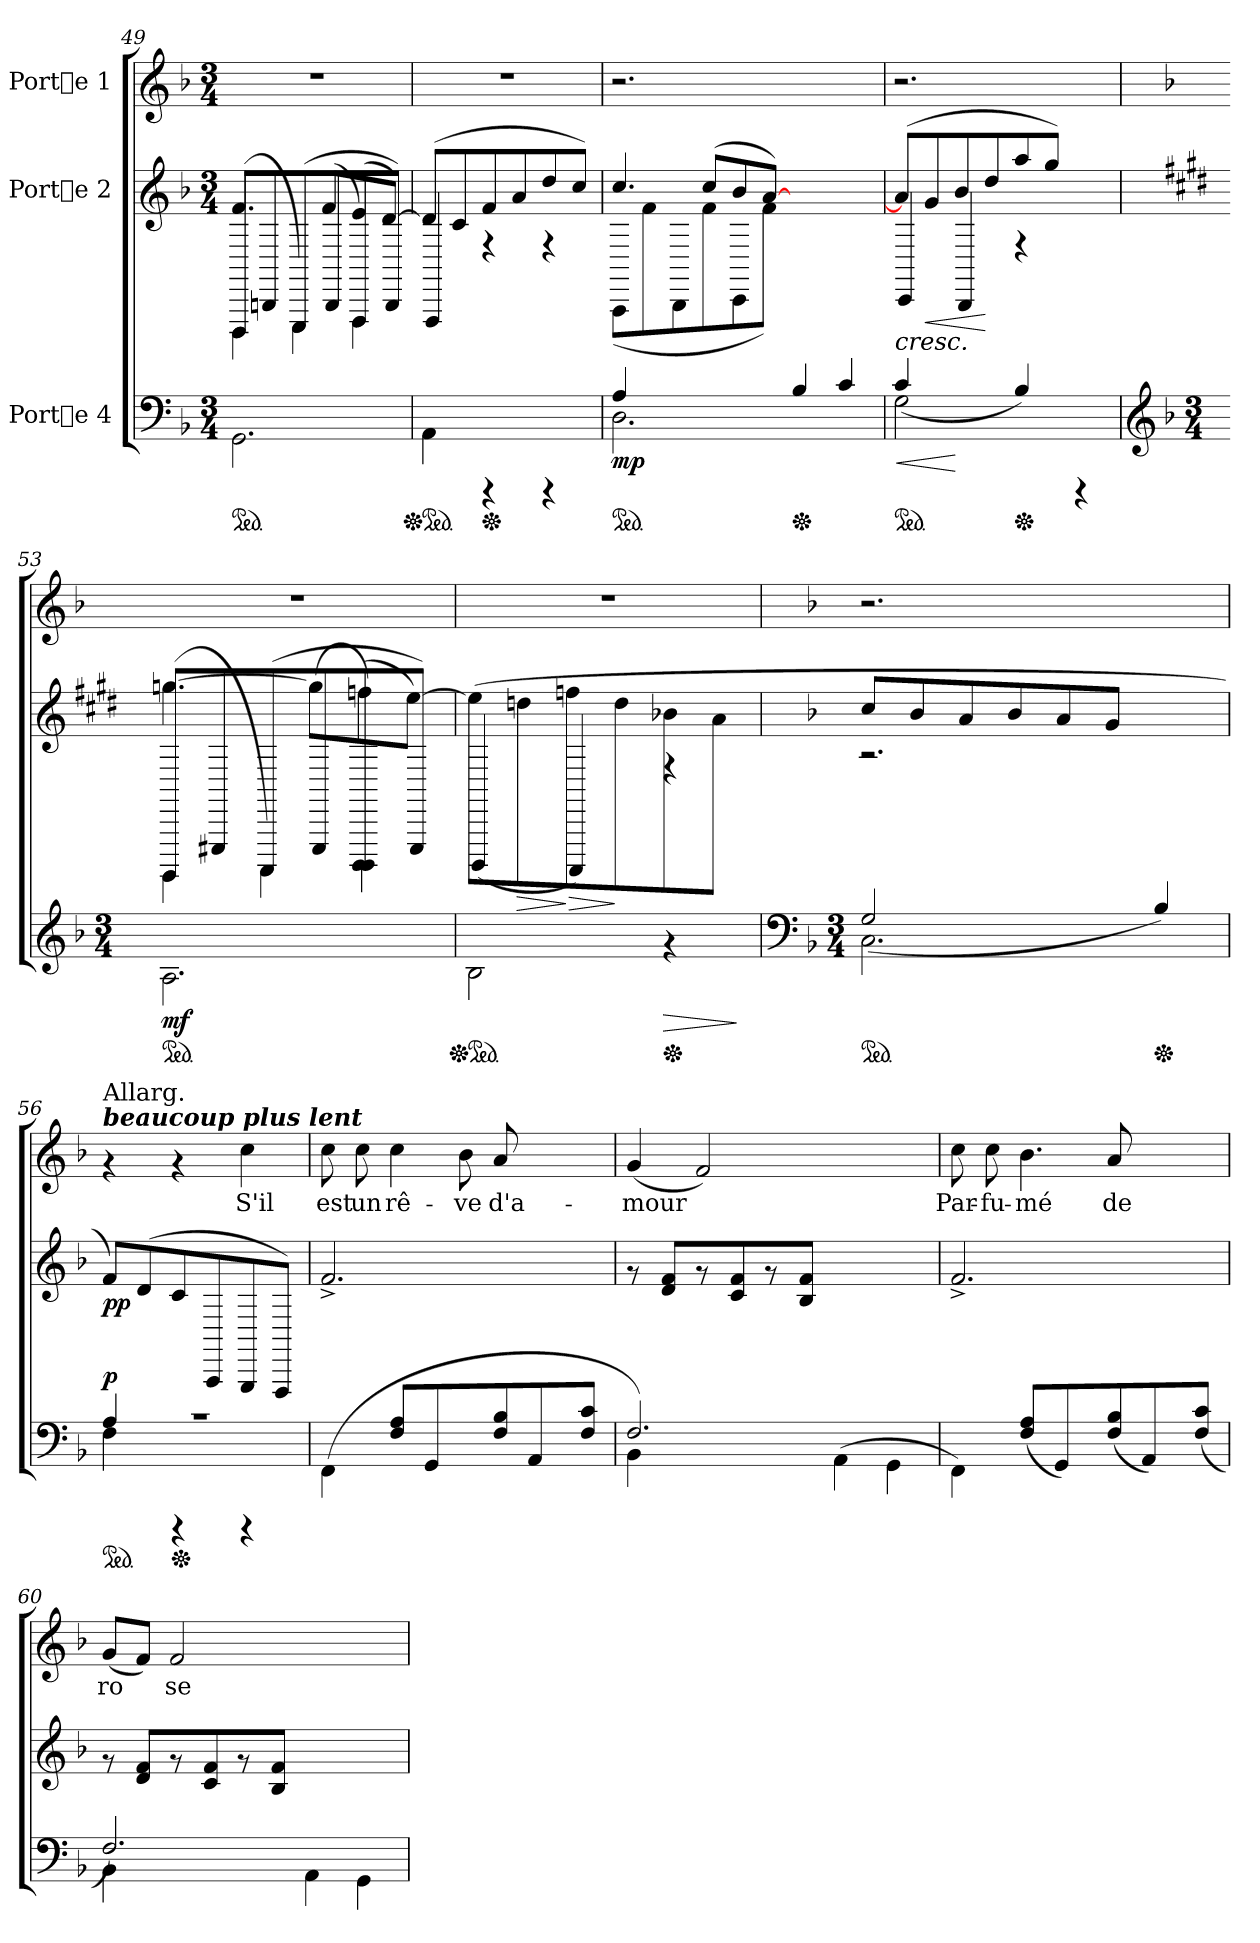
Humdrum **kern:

**kern	**dynam	**kern	**dynam	**kern	**text
*part3	*part3	*part2	*part2	*part1	*part1
*staff3	*staff3	*staff2	*staff2	*staff1	*staff1
*I"Porte 4	*	*I"Porte 2	*	*I"Porte 1	*
*clefF4	*	*clefG2	*	*clefG2	*
*k[b-]	*	*k[b-]	*	*k[b-]	*
*F:	*	*F:	*	*F:	*
*M3/4	*	*M3/4	*	*M3/4	*
*ped	*	*	*	*	*
=49	=49	=49	=49	=49	=49
*	*	*^	*	*	*
*	*	*	*^	*	*	*
2.GG\	.	4.f/	4DDD\	(>8DDD/L	.	2.r	.
.	.	.	.	8BBBn/	.	.	.
.	.	.	4EEE\)	(>8EEE/	.	.	.
.	.	(<8f/L	.	8BBB/	.	.	.
.	.	8e/	4FFF\)	(>8FFF/	.	.	.
.	.	[<8d/J)	.	8BBB/J)	.	.	.
*	*	*v	*v	*v	*	*	*
!!LO:LB:g=z
=50	=50	=50	=50	=50	=50
*Xped	*	*	*	*	*
*ped	*	*	*	*	*
*	*	*^	*	*	*
4AA\	.	(<8d/L]	4FFF/	.	2.r	.
.	.	8c/	.	.	.	.
*Xped	*	*	*	*	*	*
4rCCC	.	8f/	4rE	.	.	.
.	.	8a/	.	.	.	.
4rCCC	.	8dd/	4rE	.	.	.
.	.	8cc/J)	.	.	.	.
=51	=51	=51	=51	=51	=51	=51
*ped	*	*	*	*	*	*
*^	*	*	*	*	*	*
!	!	!LO:DY:b	!	!	!LO:DY:b	!	!
!	!	!	!	!	!LO:DY:n=1:b	!	!
2.D\	4A/	mp	4.cc/	(<8AAA\L	mp mp	2.r	.
.	.	.	.	8f\	.	.	.
.	1ryy	.	.	8BBB-\	.	.	.
.	.	.	(<8cc/L	8f\	.	.	.
.	.	.	8b-/	8CC\	.	.	.
.	.	.	[<8a/J)	8f\J)	.	.	.
*Xped	*	*	*	*	*	*	*
4B-/	.	.	2ryy	2ryy	.	2ryy	.
4c/	.	.	.	.	.	.	.
=52	=52	=52	=52	=52	=52	=52	=52
*ped	*	*	*	*	*	*	*
!	!	!LO:HP:b	!	!	!LO:HP:b	!	!
2G\	(>4c/	<	(>8a/L]	4CC/	<	2.r	.
!	!	!	!	!	!LO:HP:b	!	!
.	.	.	8g/	.	<	.	.
.	2.ryy	[	8b-/	4BBB-/	.	.	.
.	.	.	8dd/	.	[ [	.	.
*Xped	*	*	*	*	*	*	*
4B-/)	.	.	8aa/	4rE	.	.	.
.	.	.	8gg/J)	.	.	.	.
4rCCC	.	.	4ryy	4ryy	.	4ryy	.
*v	*v	*	*	*	*	*	*
*	*	*v	*v	*	*	*
=53	=53	=53	=53	=53	=53
*clefG2	*	*	*	*	*
*	*	*k[f#c#g#d#]	*	*	*
*	*	*E:	*	*	*
*M3/4	*	*	*	*	*
*ped	*	*	*	*	*
*	*	*^	*	*	*
*	*	*	*^	*	*	*
!	!LO:DY:b	!	!	!	!LO:DY:b	!	!
!	!	!	!	!	!LO:DY:n=1:b	!	!
2.A\	mf	[>4.gg\	4GGGG#\	(>8GGGG#/L	mf mf	2.r	.
.	.	.	.	8EEE#X/	.	.	.
.	.	.	4AAAA\)	(>8AAAA/	.	.	.
.	.	(>8gg\L]	.	8EEE#/	.	.	.
.	.	8ff\	4BBBB\)	(>8BBBB/	.	.	.
.	.	[>8ee\J)	.	8EEE#/J)	.	.	.
*	*	*v	*v	*v	*	*	*
!!LO:PB:g=z
=54	=54	=54	=54	=54	=54
*Xped	*	*	*	*	*
*ped	*	*	*	*	*
*	*	*^	*	*	*
2B-\	.	(>8ee\L]	(>4BBBB/	.	2.r	.
!	!	!	!	!LO:HP:b	!	!
.	.	8dd\	.	>	.	.
!	!	!	!	!LO:HP:n=1:b	!	!
.	.	8ff\	4AAAA/)	] >	.	.
.	.	8dd\	.	]	.	.
*Xped	*	*	*	*	*	*
!	!LO:HP:b	!	!	!	!	!
4rf	>	8b-\	4rE	.	.	.
.	.	8a\J	.	.	.	.
*	*	*v	*v	*	*	*
.	]	.	.	.	.
=55	=55	=55	=55	=55	=55
*clefF4	*	*	*	*	*
*	*	*k[b-]	*	*	*
*	*	*F:	*	*	*
*M3/4	*	*	*	*	*
*ped	*	*	*	*	*
*^	*	*^	*	*	*
2.C\	(>2G/	.	8cc/L	2.r	.	2.r	.
.	.	.	8b-/	.	.	.	.
.	.	.	8a/	.	.	.	.
.	.	.	8b-/	.	.	.	.
.	2ryy	.	8a/	.	.	.	.
.	.	.	8g/J	.	.	.	.
*Xped	*	*	*	*	*	*	*
4B-/)	.	.	4ryy	4ryy	.	4ryy	.
=56	=56	=56	=56	=56	=56	=56	=56
*ped	*	*	*	*	*	*	*
!	!	!	!	!	!	!LO:TX:a:Bi:t=beaucoup plus lent	!
!	!	!	!	!	!	!LO:TX:a:t=Allarg.	!
!	!	!LO:DY:a	!	!	!LO:DY:b	!	!
!	!	!	!	!	!LO:DY:n=1:b	!	!
4A/	4F\	p	8f/L)	2.r	p p	4rf	.
.	.	.	(>8d/	.	.	.	.
*Xped	*	*	*	*	*	*	*
4rAAAA	2ryy	.	8c/	.	.	4rf	.
.	.	.	8AAA/	.	.	.	.
!	!	!	!	!	!	!	!LO:LY:b
4rAAAA	.	.	8GGG/	.	.	4cc\	S'il
.	.	.	8FFF/J)	.	.	.	.
*v	*v	*	*	*	*	*	*
*	*	*v	*v	*	*	*
=57	=57	=57	=57	=57	=57
*	*	*	*	*MM120	*
!	!	!	!	!	!LO:LY:b
(<4FF\	.	2.f^</	.	8cc\	est
!	!	!	!	!	!LO:LY:b
.	.	.	.	8cc\	un
!	!	!	!	!	!LO:LY:b
8A/ 8F/L	.	.	.	4cc\	rê-
4GG\	.	.	.	.	.
!	!	!	!	!	!LO:LY:b
.	.	.	.	8b-\	-ve
!	!	!	!	!	!LO:LY:b
8B-/ 8F/	.	.	.	8a/	d'a-
4AA\	.	4.ryy	.	4.ryy	.
8c/ 8F/J	.	.	.	.	.
!!LO:LB:g=z
=58	=58	=58	=58	=58	=58
*^	*	*	*	*	*
!	!	!	!	!	!	!LO:LY:b
2.F/)	4BB-\	.	8rf	.	(<4g/	-mour
.	.	.	8f/ 8d/L	.	.	.
!	!	!	!	!	!	!LO:LY:b
.	1ryy	.	8rf	.	2f/)	.
.	.	.	8f/ 8c/	.	.	.
.	.	.	8rf	.	.	.
.	.	.	8f/ 8B-/J	.	.	.
(<4AA\	.	.	2ryy	.	2ryy	.
4GG\	.	.	.	.	.	.
*v	*v	*	*	*	*	*
=59	=59	=59	=59	=59	=59
!	!	!	!	!	!LO:LY:b
4FF\)	.	2.f^</	.	8cc\	Par-
!	!	!	!	!	!LO:LY:b
.	.	.	.	8cc\	-fu-
!	!	!	!	!	!LO:LY:b
(<8A/ 8F/L	.	.	.	4.b-\	-mé
4GG\)	.	.	.	.	.
!	!	!	!	!	!LO:LY:b
(<8B-/ 8F/	.	.	.	8a/	de
4AA\)	.	4.ryy	.	4.ryy	.
(<8c/ 8F/J	.	.	.	.	.
=60	=60	=60	=60	=60	=60
*^	*	*	*	*	*
!	!	!	!	!	!	!LO:LY:b
2.F/)	4BB-\	.	8rf	.	(<8g/L	ro-
!	!	!	!	!	!	!LO:LY:b
.	.	.	8f/ 8d/L	.	8f/J)	-
!	!	!	!	!	!	!LO:LY:b
.	1ryy	.	8rf	.	2f/	se
.	.	.	8f/ 8c/	.	.	.
.	.	.	8rf	.	.	.
.	.	.	8f/ 8B-/J	.	.	.
4AA\	.	.	2ryy	.	2ryy	.
4GG\	.	.	.	.	.	.
*v	*v	*	*	*	*	*
=	=	=	=	=	=
*-	*-	*-	*-	*-	*-
